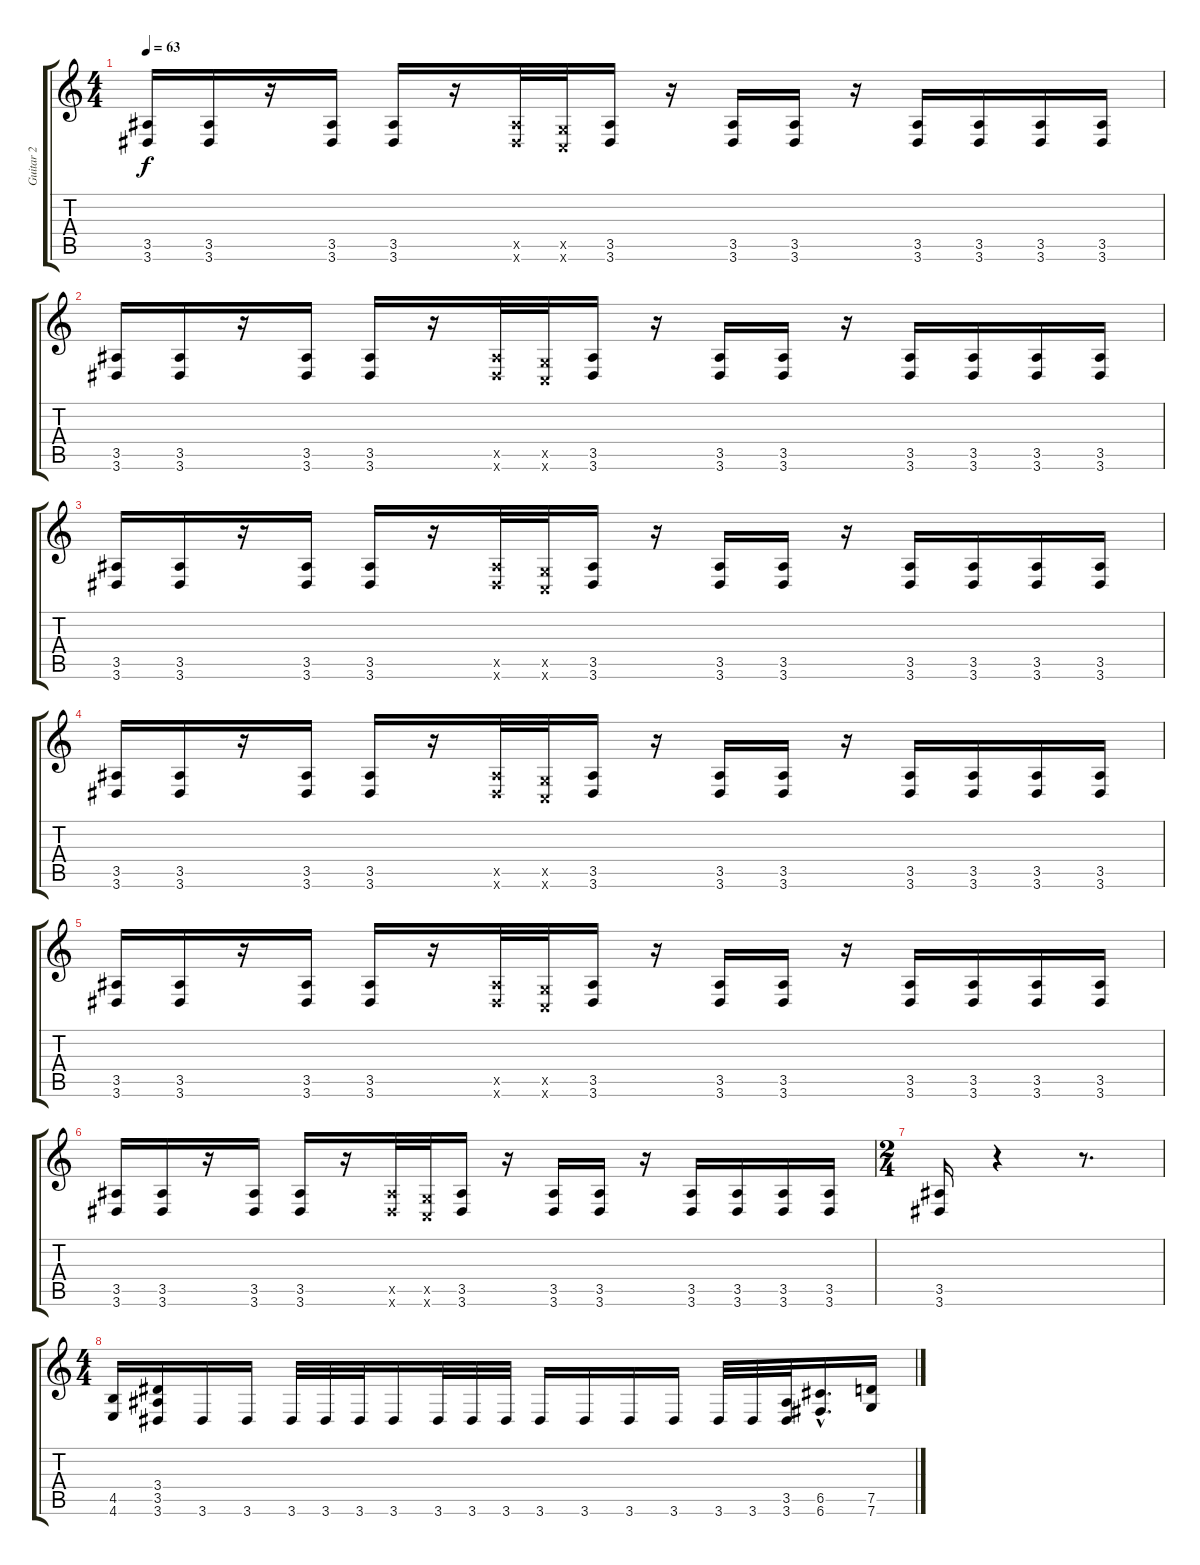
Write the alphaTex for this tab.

\track ("Guitar 2" "Guitar 2") {instrument distortionguitar}
\staff {score tabs}
\tuning (D4 A3 F3 C3 G2 C2) {hide}
\ts (4 4)
\tempo 63
\clef g2
\ks c
(3.5 3.6).16{dy f volume 13} (3.5 3.6).16 r.16 (3.5 3.6).16 (3.5 3.6).16 r.16 (3.5{x} 3.6{x}).32 (0.5{x} 0.6{x}).32 (3.5 3.6).16 r.16 (3.5 3.6).16 (3.5 3.6).16 r.16 (3.5 3.6).16 (3.5 3.6).16 (3.5 3.6).16 (3.5 3.6).16 |
(3.5 3.6).16{volume 13} (3.5 3.6).16 r.16 (3.5 3.6).16 (3.5 3.6).16 r.16 (3.5{x} 3.6{x}).32 (0.5{x} 0.6{x}).32 (3.5 3.6).16 r.16 (3.5 3.6).16 (3.5 3.6).16 r.16 (3.5 3.6).16 (3.5 3.6).16 (3.5 3.6).16 (3.5 3.6).16 |
(3.5 3.6).16{volume 13} (3.5 3.6).16 r.16 (3.5 3.6).16 (3.5 3.6).16 r.16 (3.5{x} 3.6{x}).32 (0.5{x} 0.6{x}).32 (3.5 3.6).16 r.16 (3.5 3.6).16 (3.5 3.6).16 r.16 (3.5 3.6).16 (3.5 3.6).16 (3.5 3.6).16 (3.5 3.6).16 |
(3.5 3.6).16{volume 13} (3.5 3.6).16 r.16 (3.5 3.6).16 (3.5 3.6).16 r.16 (3.5{x} 3.6{x}).32 (0.5{x} 0.6{x}).32 (3.5 3.6).16 r.16 (3.5 3.6).16 (3.5 3.6).16 r.16 (3.5 3.6).16 (3.5 3.6).16 (3.5 3.6).16 (3.5 3.6).16 |
(3.5 3.6).16{volume 13} (3.5 3.6).16 r.16 (3.5 3.6).16 (3.5 3.6).16 r.16 (3.5{x} 3.6{x}).32 (0.5{x} 0.6{x}).32 (3.5 3.6).16 r.16 (3.5 3.6).16 (3.5 3.6).16 r.16 (3.5 3.6).16 (3.5 3.6).16 (3.5 3.6).16 (3.5 3.6).16 |
(3.5 3.6).16{volume 13} (3.5 3.6).16 r.16 (3.5 3.6).16 (3.5 3.6).16 r.16 (3.5{x} 3.6{x}).32 (0.5{x} 0.6{x}).32 (3.5 3.6).16 r.16 (3.5 3.6).16 (3.5 3.6).16 r.16 (3.5 3.6).16 (3.5 3.6).16 (3.5 3.6).16 (3.5 3.6).16 |
\ts (2 4)
(3.5 3.6).16 r.4 r.8{d} |
\ts (4 4)
(4.5 4.6).16 (3.4 3.5 3.6).16 3.6.16 3.6.16 3.6.32 3.6.32 3.6.32 3.6.16 3.6.32 3.6.32 3.6.32 3.6.16 3.6.16 3.6.16 3.6.16 3.6.32 3.6.32 (3.5 3.6).32 (6.5{hac} 6.6{hac}).16{d} (7.5 7.6).16
